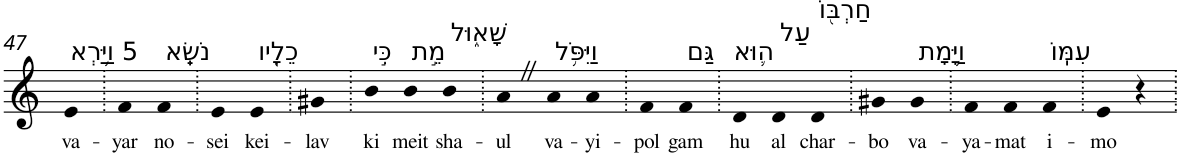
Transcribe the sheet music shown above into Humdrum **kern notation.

**kern	**text
*part1	*part1
*staff1	*staff1
*I"Piano	*
*I'Pno	*
!!LO:PB:g=z
*clefG2	*
*k[]	*
=47	=47
!LO:TX:a:t=5 וַיַּ֥רְא	!
!	!LO:LY:b
4e	va-
=48.	=48.
!	!LO:LY:b
4f	-yar
!LO:TX:a:t=נֹשֵֽׂא	!
!	!LO:LY:b
4f	no-
=49.	=49.
!	!LO:LY:b
4e	-sei
!LO:TX:a:t=כֵלָ֖יו	!
!	!LO:LY:b
4e	kei-
=50.	=50.
!	!LO:LY:b
4g#X	-lav
=51.	=51.
!LO:TX:a:t=כִּ֣י	!
!	!LO:LY:b
4b	ki
!LO:TX:a:t=מֵ֣ת	!
!	!LO:LY:b
4b	meit
!LO:TX:a:t=שָׁא֑וּל	!
!	!LO:LY:b
4b	sha-
=52.	=52.
!	!LO:LY:b
4aZ	-ul
!LO:TX:a:t=וַיִּפֹּ֥ל	!
!	!LO:LY:b
4a	va-
!	!LO:LY:b
4a	-yi-
=53.	=53.
!	!LO:LY:b
4f	-pol
!LO:TX:a:t=גַּם	!
!	!LO:LY:b
4f	gam
=54.	=54.
!LO:TX:a:t=ה֛וּא	!
!	!LO:LY:b
4d	hu
!LO:TX:a:t=עַל	!
!	!LO:LY:b
4d	al
!LO:TX:a:t=חַרְבּ֖וֹ	!
!	!LO:LY:b
4d	char-
=55.	=55.
!	!LO:LY:b
4g#X	-bo
!LO:TX:a:t=וַיָּ֥מָת	!
!	!LO:LY:b
4g#	va-
=56.	=56.
!	!LO:LY:b
4f	-ya-
!	!LO:LY:b
4f	-mat
!LO:TX:a:t=עִמּֽוֹ	!
!	!LO:LY:b
4f	i-
=57.	=57.
!	!LO:LY:b
4e	-mo
4r	.
=.	=.
*-	*-
